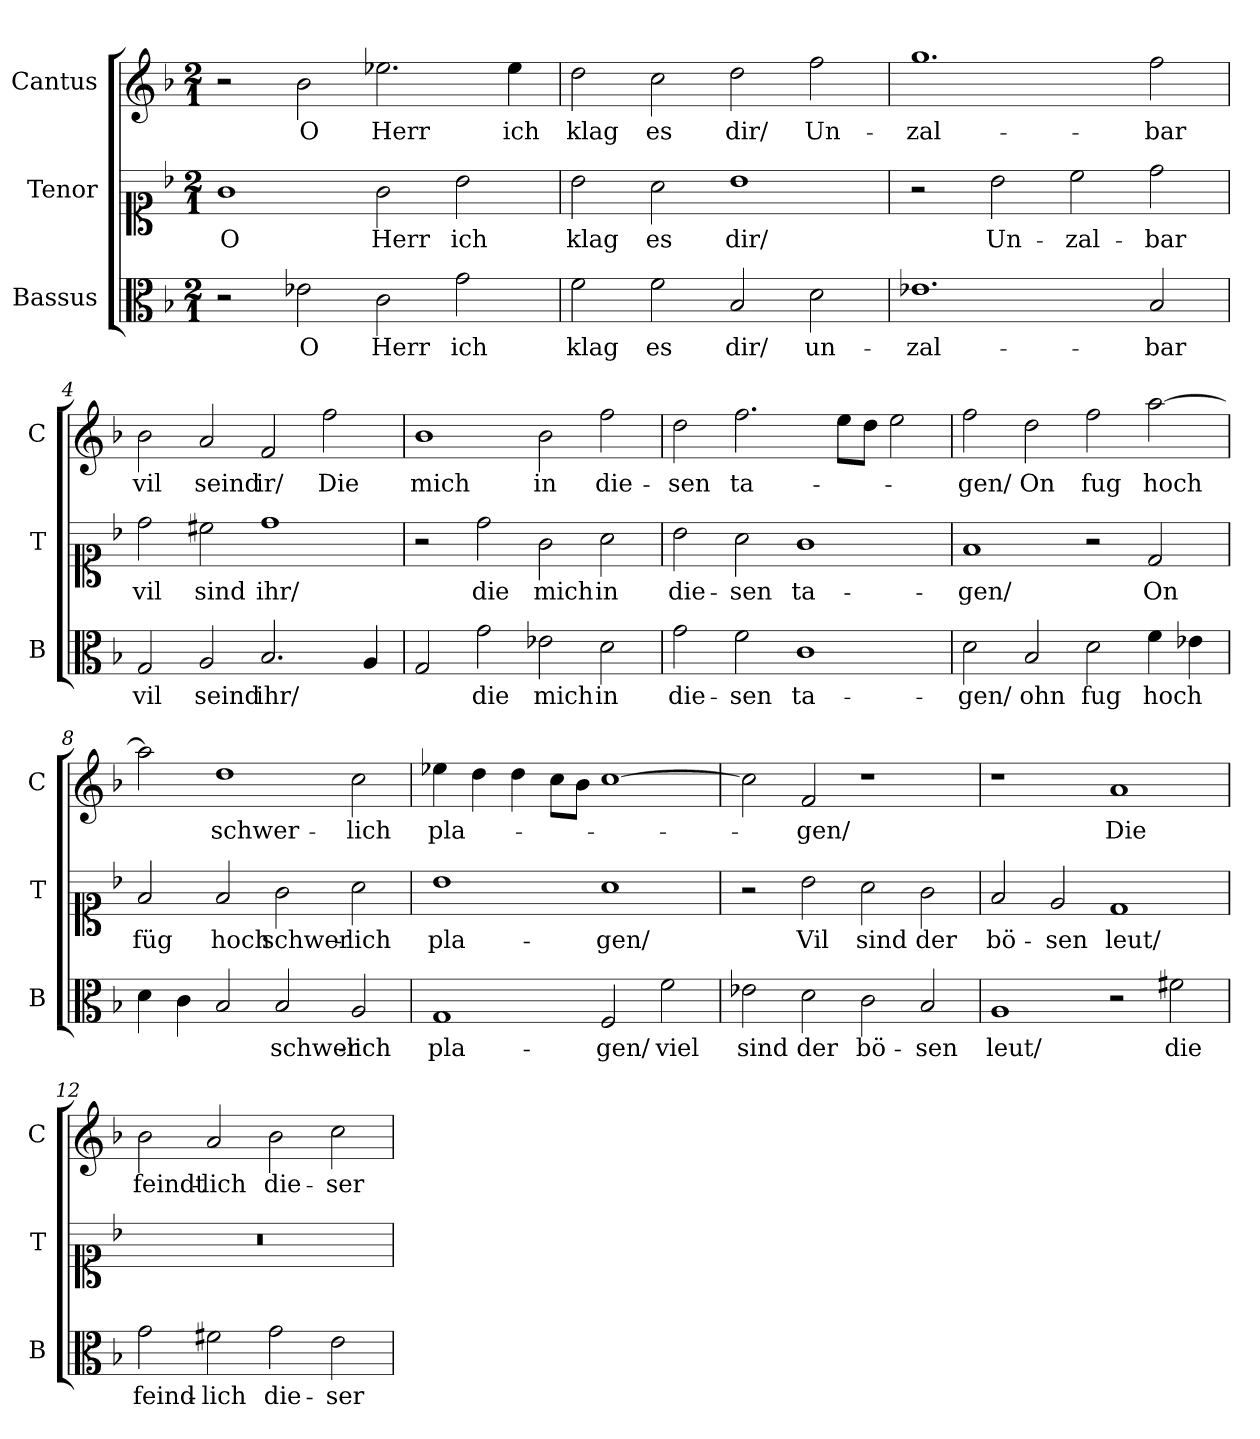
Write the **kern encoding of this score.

**kern	**text	**kern	**text	**kern	**text
*part3	*part3	*part2	*part2	*part1	*part1
*staff3	*staff3	*staff2	*staff2	*staff1	*staff1
*I"Bassus	*	*I"Tenor	*	*I"Cantus	*
*I'B	*	*I'T	*	*I'C	*
*clefC3	*	*clefC1	*	*clefG2	*
*k[b-]	*	*k[b-]	*	*k[b-]	*
*G:dor	*	*G:dor	*	*G:dor	*
*M2/1	*	*M2/1	*	*M2/1	*
*MM180	*	*MM180	*	*MM180	*
=1	=1	=1	=1	=1	=1
2r	.	1g	O	2r	.
2e-X	O	.	.	2b-	O
2c	Herr	2g	Herr	2.ee-X	Herr
2g	ich	2b-	ich	.	.
.	.	.	.	4ee-	ich
=2	=2	=2	=2	=2	=2
2f	klag	2b-	klag	2dd	klag
2f	es	2a	es	2cc	es
2B-	dir/	1b-	dir/	2dd	dir/
2d	un-	.	.	2ff	Un-
=3	=3	=3	=3	=3	=3
1.e-X	-zal-	2r	.	1.gg	-zal-
.	.	2b-	Un-	.	.
.	.	2cc	-zal-	.	.
2B-	bar	2dd	-bar	2ff	bar
=4	=4	=4	=4	=4	=4
2G	vil	2dd	vil	2b-	vil
2A	seind	2cc#X	sind	2a	seind
2.B-	ihr/	1dd	ihr/	2f	ir/
.	.	.	.	2ff	Die
4A	.	.	.	.	.
=5	=5	=5	=5	=5	=5
2G	.	2r	.	1b-	mich
2g	die	2dd	die	.	.
2e-X	mich	2g	mich	2b-	in
2d	in	2a	in	2ff	die-
=6	=6	=6	=6	=6	=6
2g	die-	2b-	die-	2dd	-sen
2f	-sen	2a	-sen	2.ff	ta-
1c	ta-	1g	ta-	.	.
.	.	.	.	8ee\L	.
.	.	.	.	8dd\J	.
.	.	.	.	2ee	.
=7	=7	=7	=7	=7	=7
2d	-gen/	1f	-gen/	2ff	-gen/
2B-	ohn	.	.	2dd	On
2d	fug	2r	.	2ff	fug
4f	hoch	2d	On	[2aa	hoch
4e-X	.	.	.	.	.
=8	=8	=8	=8	=8	=8
4d	.	2f	füg	2aa]	.
4c	.	.	.	.	.
2B-	.	2f	hoch	1dd	schwer-
2B-	schwer-	2g	schwer-	.	.
2A	-lich	2a	-lich	2cc	-lich
=9	=9	=9	=9	=9	=9
1G	pla-	1b-	pla-	4ee-X	pla-
.	.	.	.	4dd	.
.	.	.	.	4dd	.
.	.	.	.	8cc\L	.
.	.	.	.	8b-\J	.
2F	-gen/	1a	-gen/	[1cc	.
2f	viel	.	.	.	.
=10	=10	=10	=10	=10	=10
2e-X	sind	2r	.	2cc]	.
2d	der	2b-	Vil	2f	-gen/
2c	bö-	2a	sind	1r	.
2B-	-sen	2g	der	.	.
=11	=11	=11	=11	=11	=11
1A	leut/	2f	bö-	1r	.
.	.	2e	-sen	.	.
2r	.	1d	leut/	1a	Die
2f#X	die	.	.	.	.
=12	=12	=12	=12	=12	=12
2g	feind-	0r	.	2b-	feindt-
2f#X	-lich	.	.	2a	-lich
2g	die-	.	.	2b-	die-
2e	-ser	.	.	2cc	-ser
=	=	=	=	=	=
*-	*-	*-	*-	*-	*-
